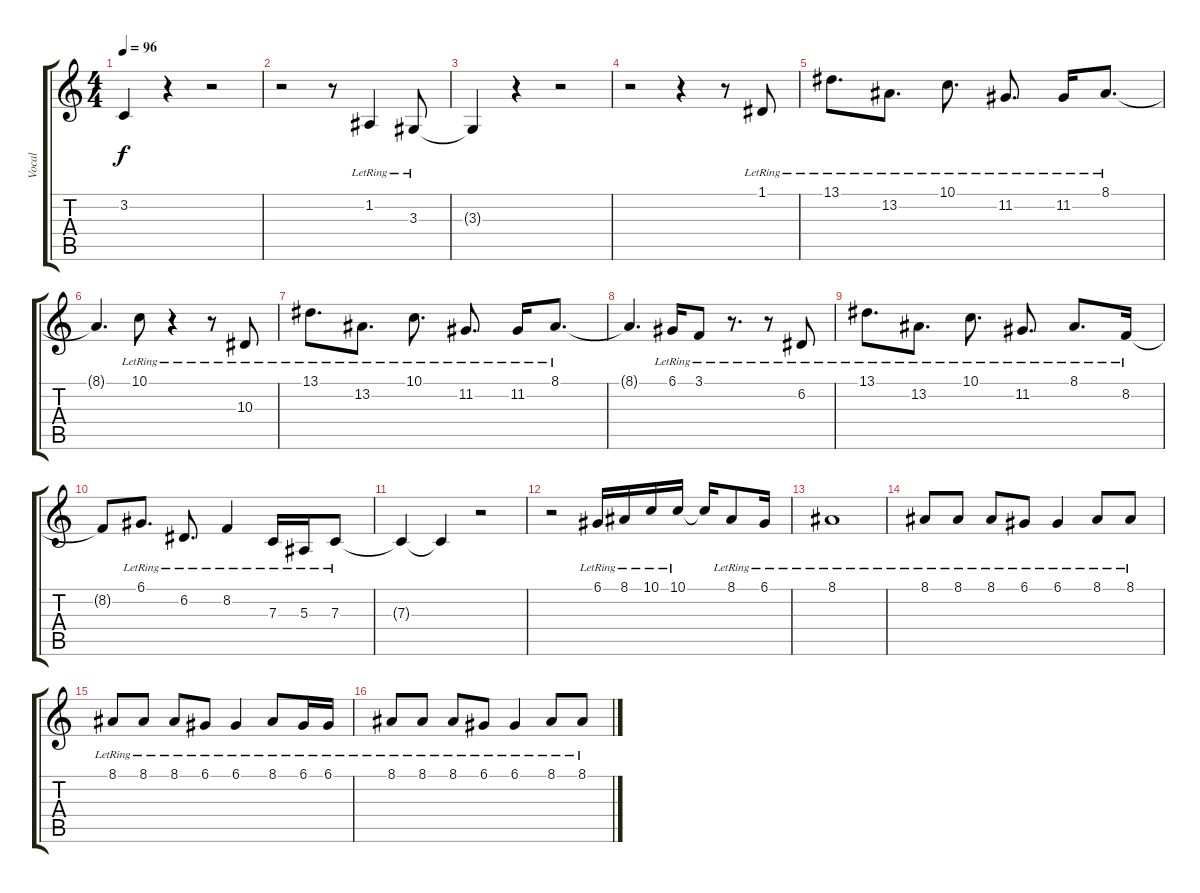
\track ("Vocal" "Vocal") {instrument acousticgrandpiano}
\staff {score tabs}
\tuning (D4 A3 F3 C3 G2 C2) {hide}
\ts (4 4)
\tempo 96
\clef g2
\ks aminor
3.2{t}.4{dy f} r.4 r.2 |
r.2 r.8 1.2{lr}.4 3.3{lr}.8 |
3.3{t}.4 r.4 r.2 |
r.2 r.4 r.8 1.1{lr}.8 |
13.1{lr}.8{d} 13.2{lr}.8{d} 10.1{lr}.8{d} 11.2{lr}.8{d} 11.2{lr}.16 8.1{lr}.8{d} |
8.1{t}.4{d} 10.1{lr}.8 r.4 r.8 10.3{lr}.8 |
13.1{lr}.8{d} 13.2{lr}.8{d} 10.1{lr}.8{d} 11.2{lr}.8{d} 11.2{lr}.16 8.1{lr}.8{d} |
8.1{t}.4{d} 6.1{lr}.16 3.1{lr}.8 r.8{d} r.8 6.2{lr}.8 |
13.1{lr}.8{d} 13.2{lr}.8{d} 10.1{lr}.8{d} 11.2{lr}.8{d} 8.1{lr}.8{d} 8.2{lr}.16 |
8.2{t}.8 6.1{lr}.8{d} 6.2{lr}.8{d} 8.2{lr}.4 7.3{lr}.16 5.3{lr}.16 7.3{lr}.8 |
7.3{t}.4 7.3{t}.4 r.2 |
r.2 6.1{lr}.16 8.1{lr}.16 10.1{lr}.16 10.1{lr}.16 10.1{t}.16 8.1{lr}.8 6.1{lr}.16 |
8.1{lr}.1 |
8.1{lr}.8 8.1{lr}.8 8.1{lr}.8 6.1{lr}.8 6.1{lr}.4 8.1{lr}.8 8.1{lr}.8 |
8.1{lr}.8 8.1{lr}.8 8.1{lr}.8 6.1{lr}.8 6.1{lr}.4 8.1{lr}.8 6.1{lr}.16 6.1{lr}.16 |
8.1{lr}.8 8.1{lr}.8 8.1{lr}.8 6.1{lr}.8 6.1{lr}.4 8.1{lr}.8 8.1{lr}.8
